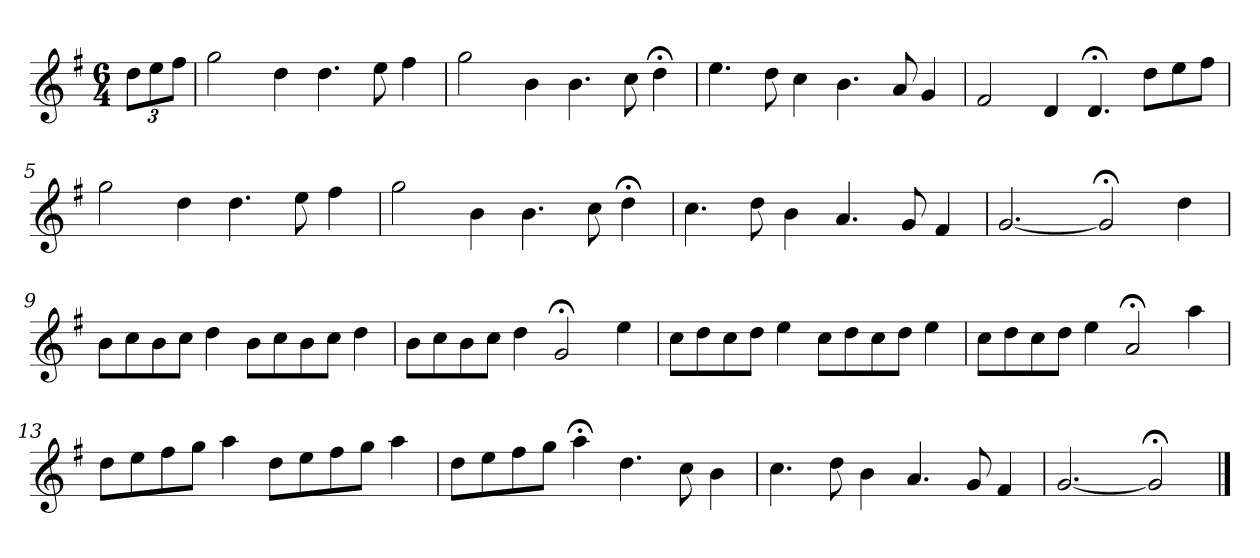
**kern
*part1
*staff1
*k[f#]
*G:
*M6/4
*MM120
=
12ddL
12ee
12ff#J
=1
2gg
4dd
4.dd
8ee
4ff#
=2
2gg
4b
4.b
8cc
4dd;<
=3
4.ee
8dd
4cc
4.b
8a
4g
=4
2f#
4d
4.d;<
8ddL
8ee
8ff#J
=5
2gg
4dd
4.dd
8ee
4ff#
=6
2gg
4b
4.b
8cc
4dd;<
=7
4.cc
8dd
4b
4.a
8g
4f#
=8
[2.g
2g;<]
4dd
=9
8bL
8cc
8b
8ccJ
4dd
8bL
8cc
8b
8ccJ
4dd
=10
8bL
8cc
8b
8ccJ
4dd
2g;<
4ee
=11
8ccL
8dd
8cc
8ddJ
4ee
8ccL
8dd
8cc
8ddJ
4ee
=12
8ccL
8dd
8cc
8ddJ
4ee
2a;<
4aa
=13
8ddL
8ee
8ff#
8ggJ
4aa
8ddL
8ee
8ff#
8ggJ
4aa
=14
8ddL
8ee
8ff#
8ggJ
4aa;<
4.dd
8cc
4b
=15
4.cc
8dd
4b
4.a
8g
4f#
=16
[2.g
2g;<]
==
*-
